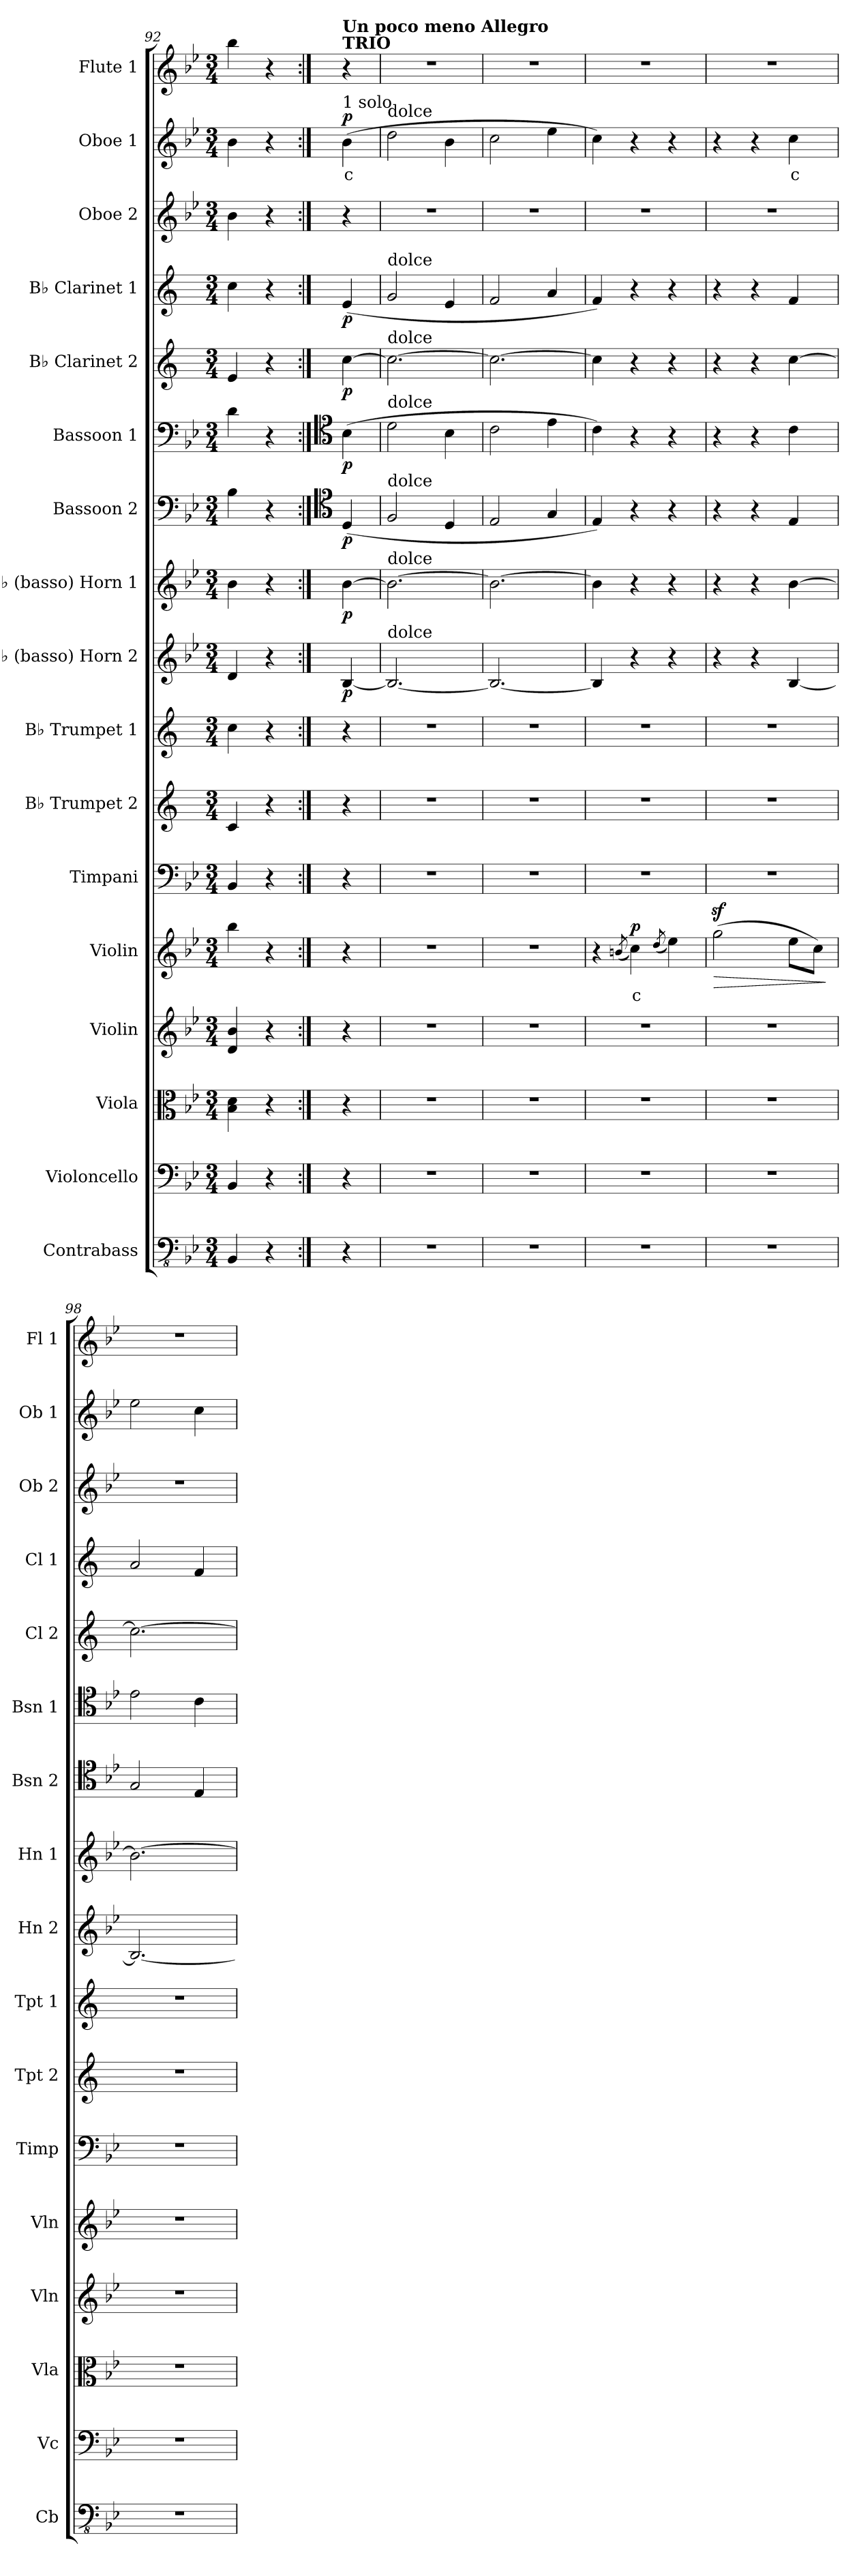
**kern	**kern	**kern	**kern	**kern	**text	**dynam	**kern	**kern	**kern	**kern	**dynam	**kern	**dynam	**kern	**dynam	**kern	**dynam	**kern	**dynam	**kern	**dynam	**kern	**kern	**text	**dynam	**kern
*part17	*part16	*part15	*part14	*part13	*part13	*part13	*part12	*part11	*part10	*part9	*part9	*part8	*part8	*part7	*part7	*part6	*part6	*part5	*part5	*part4	*part4	*part3	*part2	*part2	*part2	*part1
*staff17	*staff16	*staff15	*staff14	*staff13	*staff13	*staff13	*staff12	*staff11	*staff10	*staff9	*staff9	*staff8	*staff8	*staff7	*staff7	*staff6	*staff6	*staff5	*staff5	*staff4	*staff4	*staff3	*staff2	*staff2	*staff2	*staff1
*I"Contrabass	*I"Violoncello	*I"Viola	*I"Violin	*I"Violin	*	*	*I"Timpani	*I"B♭ Trumpet 2	*I"B♭ Trumpet 1	*I"B♭ (basso) Horn 2	*	*I"B♭ (basso) Horn 1	*	*I"Bassoon 2	*	*I"Bassoon 1	*	*I"B♭ Clarinet 2	*	*I"B♭ Clarinet 1	*	*I"Oboe 2	*I"Oboe 1	*	*	*I"Flute 1
*I'Cb	*I'Vc	*I'Vla	*I'Vln	*I'Vln	*	*	*I'Timp	*I'Tpt 2	*I'Tpt 1	*I'Hn 2	*	*I'Hn 1	*	*I'Bsn 2	*	*I'Bsn 1	*	*I'Cl 2	*	*I'Cl 1	*	*I'Ob 2	*I'Ob 1	*	*	*I'Fl 1
*clefFv4	*clefF4	*clefC3	*clefG2	*clefG2	*	*	*clefF4	*clefG2	*clefG2	*clefG2	*	*clefG2	*	*clefF4	*	*clefF4	*	*clefG2	*	*clefG2	*	*clefG2	*clefG2	*	*	*clefG2
*	*	*	*	*	*	*	*	*ITrd1c2	*ITrd1c2	*ITrd8c14	*	*ITrd8c14	*	*	*	*	*	*ITrd1c2	*	*ITrd1c2	*	*	*	*	*	*
*k[b-e-]	*k[b-e-]	*k[b-e-]	*k[b-e-]	*k[b-e-]	*	*	*k[b-e-]	*k[b-e-]	*k[b-e-]	*k[b-e-]	*	*k[b-e-]	*	*k[b-e-]	*	*k[b-e-]	*	*k[b-e-]	*	*k[b-e-]	*	*k[b-e-]	*k[b-e-]	*	*	*k[b-e-]
*M3/4	*M3/4	*M3/4	*M3/4	*M3/4	*	*	*M3/4	*M3/4	*M3/4	*M3/4	*	*M3/4	*	*M3/4	*	*M3/4	*	*M3/4	*	*M3/4	*	*M3/4	*M3/4	*	*	*M3/4
=92	=92	=92	=92	=92	=92	=92	=92	=92	=92	=92	=92	=92	=92	=92	=92	=92	=92	=92	=92	=92	=92	=92	=92	=92	=92	=92
4BBB-/	4BB-/	4B-\ 4d\	4d/ 4b-/	4bb-\	.	.	4BB-/	4B-/	4b-\	4D/	.	4B-\	.	4B-\	.	4d\	.	4d/	.	4b-\	.	4b-\	4b-\	.	.	4bb-\
4r	4r	4r	4r	4r	.	.	4r	4r	4r	4r	.	4r	.	4r	.	4r	.	4r	.	4r	.	4r	4r	.	.	4r
!!LO:PB:g=z
=93:|!	=93:|!	=93:|!	=93:|!	=93:|!	=93:|!	=93:|!	=93:|!	=93:|!	=93:|!	=93:|!	=93:|!	=93:|!	=93:|!	=93:|!	=93:|!	=93:|!	=93:|!	=93:|!	=93:|!	=93:|!	=93:|!	=93:|!	=93:|!	=93:|!	=93:|!	=93:|!
*	*	*	*	*	*	*	*	*	*	*	*	*	*	*clefC4	*	*clefC4	*	*	*	*	*	*	*	*	*	*
*	*	*	*	*	*	*	*	*	*	*	*	*	*	*	*	*	*	*	*	*	*	*	*	*	*	*MM264
!	!	!	!	!	!	!	!	!	!	!	!	!	!	!	!	!	!	!	!	!	!	!	!	!	!	!LO:TX:a:B:t=TRIO
!	!	!	!	!	!	!	!	!	!	!	!	!	!	!	!	!	!	!	!	!	!	!	!	!	!	!LO:TX:a:B:t=Un poco meno Allegro
!	!	!	!	!	!	!	!	!	!	!	!	!	!	!	!	!	!	!	!	!	!	!	!LO:TX:a:t=1 solo	!	!	!
!	!	!	!	!	!	!	!	!	!	!	!LO:DY:b	!	!LO:DY:b	!	!LO:DY:b	!	!LO:DY:b	!	!LO:DY:b	!	!LO:DY:b	!	!	!LO:LY:b:color=#FF0000	!LO:DY:b	!
4r	4r	4r	4r	4r	.	.	4r	4r	4r	[4BB-/	p	[4B-\	p	(4D/	p	(4B-\	p	[4b-\	p	(4d/	p	4r	(4b-\	c	p	4r
=94	=94	=94	=94	=94	=94	=94	=94	=94	=94	=94	=94	=94	=94	=94	=94	=94	=94	=94	=94	=94	=94	=94	=94	=94	=94	=94
!	!	!	!	!	!	!	!	!	!	!	!	!	!	!	!	!	!	!	!	!	!	!	!LO:TX:a:t=dolce	!	!	!
!	!	!	!	!	!	!	!	!	!	!	!	!	!	!	!	!	!	!	!	!LO:TX:a:t=dolce	!	!	!	!	!	!
!	!	!	!	!	!	!	!	!	!	!	!	!	!	!	!	!	!	!LO:TX:a:t=dolce	!	!	!	!	!	!	!	!
!	!	!	!	!	!	!	!	!	!	!	!	!	!	!	!	!LO:TX:a:t=dolce	!	!	!	!	!	!	!	!	!	!
!	!	!	!	!	!	!	!	!	!	!	!	!	!	!LO:TX:a:t=dolce	!	!	!	!	!	!	!	!	!	!	!	!
!	!	!	!	!	!	!	!	!	!	!	!	!LO:TX:a:t=dolce	!	!	!	!	!	!	!	!	!	!	!	!	!	!
!	!	!	!	!	!	!	!	!	!	!LO:TX:a:t=dolce	!	!	!	!	!	!	!	!	!	!	!	!	!	!	!	!
2.r	2.r	2.r	2.r	2.r	.	.	2.r	2.r	2.r	2.BB-/_	.	2.B-\_	.	2F/	.	2d\	.	2.b-\_	.	2f/	.	2.r	2dd\	.	.	2.r
.	.	.	.	.	.	.	.	.	.	.	.	.	.	4D/	.	4B-\	.	.	.	4d/	.	.	4b-\	.	.	.
=95	=95	=95	=95	=95	=95	=95	=95	=95	=95	=95	=95	=95	=95	=95	=95	=95	=95	=95	=95	=95	=95	=95	=95	=95	=95	=95
2.r	2.r	2.r	2.r	2.r	.	.	2.r	2.r	2.r	2.BB-/_	.	2.B-\_	.	2E-/	.	2c\	.	2.b-\_	.	2e-/	.	2.r	2cc\	.	.	2.r
.	.	.	.	.	.	.	.	.	.	.	.	.	.	4G/	.	4e-\	.	.	.	4g/	.	.	4ee-\	.	.	.
=96	=96	=96	=96	=96	=96	=96	=96	=96	=96	=96	=96	=96	=96	=96	=96	=96	=96	=96	=96	=96	=96	=96	=96	=96	=96	=96
2.r	2.r	2.r	2.r	4r	.	.	2.r	2.r	2.r	4BB-/]	.	4B-\]	.	4E-/)	.	4c\)	.	4b-\]	.	4e-/)	.	2.r	4cc\)	.	.	2.r
.	.	.	.	(8qbn/	.	.	.	.	.	.	.	.	.	.	.	.	.	.	.	.	.	.	.	.	.	.
!	!	!	!	!	!LO:LY:b:color=#FF0000	!LO:DY:b	!	!	!	!	!	!	!	!	!	!	!	!	!	!	!	!	!	!	!	!
.	.	.	.	4cc\)	c	p	.	.	.	4r	.	4r	.	4r	.	4r	.	4r	.	4r	.	.	4r	.	.	.
.	.	.	.	(8qdd/	.	.	.	.	.	.	.	.	.	.	.	.	.	.	.	.	.	.	.	.	.	.
.	.	.	.	4ee-\)	.	.	.	.	.	4r	.	4r	.	4r	.	4r	.	4r	.	4r	.	.	4r	.	.	.
=97	=97	=97	=97	=97	=97	=97	=97	=97	=97	=97	=97	=97	=97	=97	=97	=97	=97	=97	=97	=97	=97	=97	=97	=97	=97	=97
!	!	!	!	!	!	!LO:HP:b	!	!	!	!	!	!	!	!	!	!	!	!	!	!	!	!	!	!	!	!
2.r	2.r	2.r	2.r	(2ggz<\	.	>	2.r	2.r	2.r	4r	.	4r	.	4r	.	4r	.	4r	.	4r	.	2.r	4r	.	.	2.r
.	.	.	.	.	.	.	.	.	.	4r	.	4r	.	4r	.	4r	.	4r	.	4r	.	.	4r	.	.	.
!	!	!	!	!	!	!	!	!	!	!	!	!	!	!	!	!	!	!	!	!	!	!	!	!LO:LY:b:color=#FF0000	!	!
.	.	.	.	8ee-\L	.	.	.	.	.	[4BB-/	.	[4B-\	.	4E-/	.	4c\	.	[4b-\	.	4e-/	.	.	4cc\	c	.	.
.	.	.	.	8cc\J)	.	.	.	.	.	.	.	.	.	.	.	.	.	.	.	.	.	.	.	.	.	.
.	.	.	.	.	.	]	.	.	.	.	.	.	.	.	.	.	.	.	.	.	.	.	.	.	.	.
=98	=98	=98	=98	=98	=98	=98	=98	=98	=98	=98	=98	=98	=98	=98	=98	=98	=98	=98	=98	=98	=98	=98	=98	=98	=98	=98
2.r	2.r	2.r	2.r	2.r	.	.	2.r	2.r	2.r	2.BB-/_	.	2.B-\_	.	2G/	.	2e-\	.	2.b-\_	.	2g/	.	2.r	2ee-\	.	.	2.r
.	.	.	.	.	.	.	.	.	.	.	.	.	.	4E-/	.	4c\	.	.	.	4e-/	.	.	4cc\	.	.	.
=	=	=	=	=	=	=	=	=	=	=	=	=	=	=	=	=	=	=	=	=	=	=	=	=	=	=
*-	*-	*-	*-	*-	*-	*-	*-	*-	*-	*-	*-	*-	*-	*-	*-	*-	*-	*-	*-	*-	*-	*-	*-	*-	*-	*-
